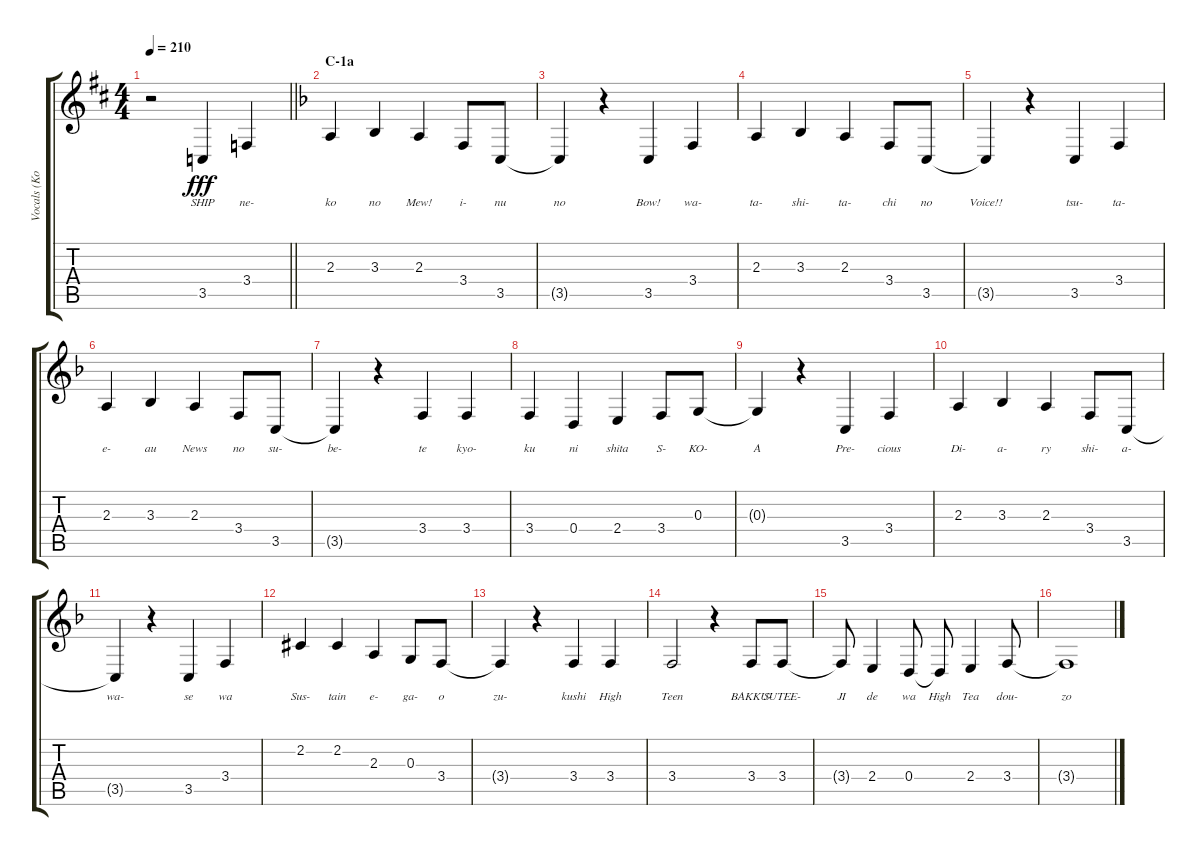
\track ("Vocals (Kotobuki Tsumugi)" "Vocals (Ko") {instrument altosax}
\staff {score tabs}
\tuning (E4 B3 G3 D3 A2 E2) {hide}
\ts (4 4)
\tempo 210
\clef g2
\barLineRight lightlight
\ks d
r.2{dy fff} 3.5.4{lyrics (0 "SHIP") lyrics (1 "") lyrics (2 "") lyrics (3 "") lyrics (4 "")} 3.4.4{lyrics (0 "ne-") lyrics (1 "") lyrics (2 "") lyrics (3 "") lyrics (4 "")} |
\section ("" "C-1a")
\ks f
2.3.4{lyrics (0 "ko") lyrics (1 "") lyrics (2 "") lyrics (3 "") lyrics (4 "")} 3.3.4{lyrics (0 "no") lyrics (1 "") lyrics (2 "") lyrics (3 "") lyrics (4 "")} 2.3.4{lyrics (0 "Mew!") lyrics (1 "") lyrics (2 "") lyrics (3 "") lyrics (4 "")} 3.4.8{lyrics (0 "i-") lyrics (1 "") lyrics (2 "") lyrics (3 "") lyrics (4 "")} 3.5.8{lyrics (0 "nu") lyrics (1 "") lyrics (2 "") lyrics (3 "") lyrics (4 "")} |
3.5{t}.4{lyrics (0 "no") lyrics (1 "") lyrics (2 "") lyrics (3 "") lyrics (4 "")} r.4 3.5.4{lyrics (0 "Bow!") lyrics (1 "") lyrics (2 "") lyrics (3 "") lyrics (4 "")} 3.4.4{lyrics (0 "wa-") lyrics (1 "") lyrics (2 "") lyrics (3 "") lyrics (4 "")} |
2.3.4{lyrics (0 "ta-") lyrics (1 "") lyrics (2 "") lyrics (3 "") lyrics (4 "")} 3.3.4{lyrics (0 "shi-") lyrics (1 "") lyrics (2 "") lyrics (3 "") lyrics (4 "")} 2.3.4{lyrics (0 "ta-") lyrics (1 "") lyrics (2 "") lyrics (3 "") lyrics (4 "")} 3.4.8{lyrics (0 "chi") lyrics (1 "") lyrics (2 "") lyrics (3 "") lyrics (4 "")} 3.5.8{lyrics (0 "no") lyrics (1 "") lyrics (2 "") lyrics (3 "") lyrics (4 "")} |
3.5{t}.4{lyrics (0 "Voice!!") lyrics (1 "") lyrics (2 "") lyrics (3 "") lyrics (4 "")} r.4 3.5.4{lyrics (0 "tsu-") lyrics (1 "") lyrics (2 "") lyrics (3 "") lyrics (4 "")} 3.4.4{lyrics (0 "ta-") lyrics (1 "") lyrics (2 "") lyrics (3 "") lyrics (4 "")} |
2.3.4{lyrics (0 "e-") lyrics (1 "") lyrics (2 "") lyrics (3 "") lyrics (4 "")} 3.3.4{lyrics (0 "au") lyrics (1 "") lyrics (2 "") lyrics (3 "") lyrics (4 "")} 2.3.4{lyrics (0 "News") lyrics (1 "") lyrics (2 "") lyrics (3 "") lyrics (4 "")} 3.4.8{lyrics (0 "no") lyrics (1 "") lyrics (2 "") lyrics (3 "") lyrics (4 "")} 3.5.8{lyrics (0 "su-") lyrics (1 "") lyrics (2 "") lyrics (3 "") lyrics (4 "")} |
3.5{t}.4{lyrics (0 "be-") lyrics (1 "") lyrics (2 "") lyrics (3 "") lyrics (4 "")} r.4 3.4.4{lyrics (0 "te") lyrics (1 "") lyrics (2 "") lyrics (3 "") lyrics (4 "")} 3.4.4{lyrics (0 "kyo-") lyrics (1 "") lyrics (2 "") lyrics (3 "") lyrics (4 "")} |
3.4.4{lyrics (0 "ku") lyrics (1 "") lyrics (2 "") lyrics (3 "") lyrics (4 "")} 0.4.4{lyrics (0 "ni") lyrics (1 "") lyrics (2 "") lyrics (3 "") lyrics (4 "")} 2.4.4{lyrics (0 "shita") lyrics (1 "") lyrics (2 "") lyrics (3 "") lyrics (4 "")} 3.4.8{lyrics (0 "S-") lyrics (1 "") lyrics (2 "") lyrics (3 "") lyrics (4 "")} 0.3.8{lyrics (0 "KO-") lyrics (1 "") lyrics (2 "") lyrics (3 "") lyrics (4 "")} |
0.3{t}.4{lyrics (0 "A") lyrics (1 "") lyrics (2 "") lyrics (3 "") lyrics (4 "")} r.4 3.5.4{lyrics (0 "Pre-") lyrics (1 "") lyrics (2 "") lyrics (3 "") lyrics (4 "")} 3.4.4{lyrics (0 "cious") lyrics (1 "") lyrics (2 "") lyrics (3 "") lyrics (4 "")} |
2.3.4{lyrics (0 "Di-") lyrics (1 "") lyrics (2 "") lyrics (3 "") lyrics (4 "")} 3.3.4{lyrics (0 "a-") lyrics (1 "") lyrics (2 "") lyrics (3 "") lyrics (4 "")} 2.3.4{lyrics (0 "ry") lyrics (1 "") lyrics (2 "") lyrics (3 "") lyrics (4 "")} 3.4.8{lyrics (0 "shi-") lyrics (1 "") lyrics (2 "") lyrics (3 "") lyrics (4 "")} 3.5.8{lyrics (0 "a-") lyrics (1 "") lyrics (2 "") lyrics (3 "") lyrics (4 "")} |
3.5{t}.4{lyrics (0 "wa-") lyrics (1 "") lyrics (2 "") lyrics (3 "") lyrics (4 "")} r.4 3.5.4{lyrics (0 "se") lyrics (1 "") lyrics (2 "") lyrics (3 "") lyrics (4 "")} 3.4.4{lyrics (0 "wa") lyrics (1 "") lyrics (2 "") lyrics (3 "") lyrics (4 "")} |
2.2{acc #}.4{lyrics (0 "Sus-") lyrics (1 "") lyrics (2 "") lyrics (3 "") lyrics (4 "")} 2.2{acc #}.4{lyrics (0 "tain") lyrics (1 "") lyrics (2 "") lyrics (3 "") lyrics (4 "")} 2.3.4{lyrics (0 "e-") lyrics (1 "") lyrics (2 "") lyrics (3 "") lyrics (4 "")} 0.3.8{lyrics (0 "ga-") lyrics (1 "") lyrics (2 "") lyrics (3 "") lyrics (4 "")} 3.4.8{lyrics (0 "o") lyrics (1 "") lyrics (2 "") lyrics (3 "") lyrics (4 "")} |
3.4{t}.4{lyrics (0 "zu-") lyrics (1 "") lyrics (2 "") lyrics (3 "") lyrics (4 "")} r.4 3.4.4{lyrics (0 "kushi") lyrics (1 "") lyrics (2 "") lyrics (3 "") lyrics (4 "")} 3.4.4{lyrics (0 "High") lyrics (1 "") lyrics (2 "") lyrics (3 "") lyrics (4 "")} |
3.4.2{lyrics (0 "Teen") lyrics (1 "") lyrics (2 "") lyrics (3 "") lyrics (4 "")} r.4 3.4.8{lyrics (0 "BAKKU-") lyrics (1 "") lyrics (2 "") lyrics (3 "") lyrics (4 "")} 3.4.8{lyrics (0 "SUTEE-") lyrics (1 "") lyrics (2 "") lyrics (3 "") lyrics (4 "")} |
3.4{t}.8{lyrics (0 "JI") lyrics (1 "") lyrics (2 "") lyrics (3 "") lyrics (4 "")} 2.4.4{lyrics (0 "de") lyrics (1 "") lyrics (2 "") lyrics (3 "") lyrics (4 "")} 0.4.8{lyrics (0 "wa") lyrics (1 "") lyrics (2 "") lyrics (3 "") lyrics (4 "")} 0.4{t}.8{lyrics (0 "High") lyrics (1 "") lyrics (2 "") lyrics (3 "") lyrics (4 "")} 2.4.4{lyrics (0 "Tea") lyrics (1 "") lyrics (2 "") lyrics (3 "") lyrics (4 "")} 3.4.8{lyrics (0 "dou-") lyrics (1 "") lyrics (2 "") lyrics (3 "") lyrics (4 "")} |
3.4{t}.1{lyrics (0 "zo") lyrics (1 "") lyrics (2 "") lyrics (3 "") lyrics (4 "")}
